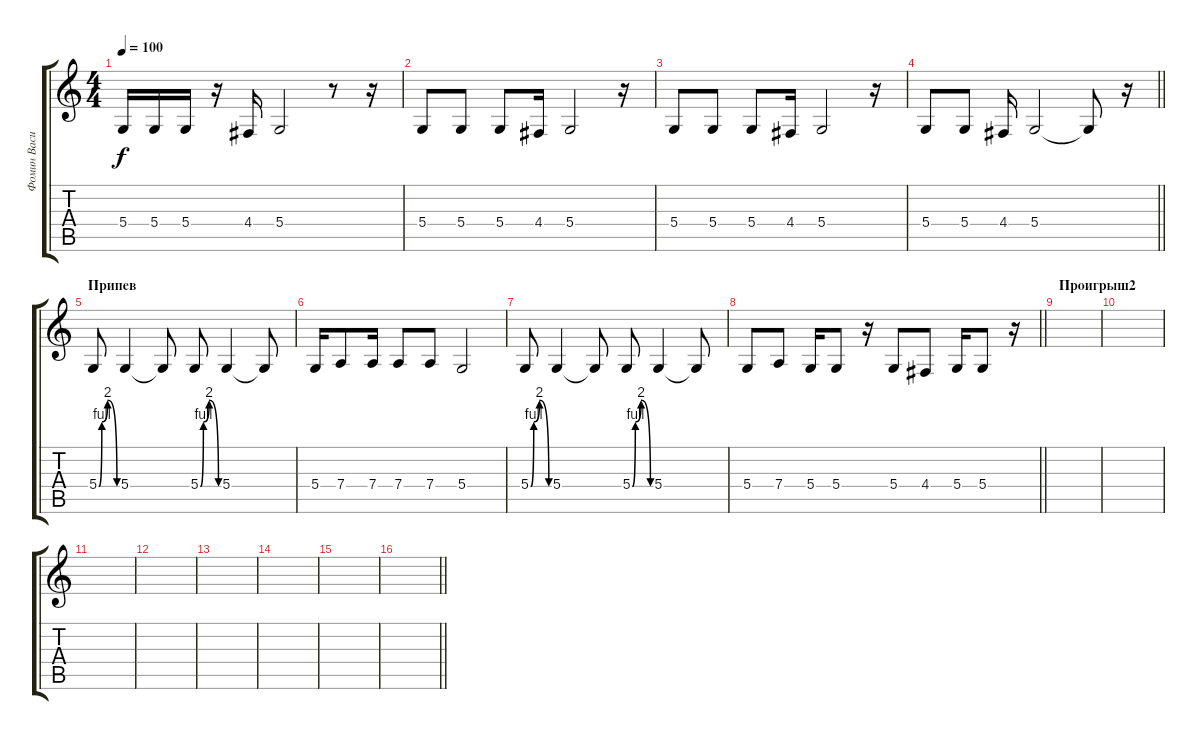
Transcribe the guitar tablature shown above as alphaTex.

\track ("Фомин Василий - вокал" "Фомин Васи") {instrument lead1square}
\staff {score tabs}
\tuning (E4 B3 G3 D3 A2 E2) {hide}
\ts (4 4)
\tempo 100
\clef g2
\ks c
5.4.16{dy f} 5.4.16 5.4.16 r.16 4.4.16 5.4.2 r.8 r.16 |
5.4.8 5.4.8 5.4.8 4.4.16 5.4.2 r.16 |
5.4.8 5.4.8 5.4.8 4.4.16 5.4.2 r.16 |
\barLineRight lightlight
5.4.8 5.4.8 4.4.16 5.4.2 5.4{t}.8 r.16 |
\section ("" "Припев")
5.4{be (custom 0 0 10 4 29 8 60 0)}.8 5.4.4 5.4{t}.8 5.4{be (custom 0 0 10 4 29 8 60 0)}.8 5.4.4 5.4{t}.8 |
5.4.16 7.4.8 7.4.16 7.4.8 7.4.8 5.4.2 |
5.4{be (custom 0 0 10 4 29 8 60 0)}.8 5.4.4 5.4{t}.8 5.4{be (custom 0 0 10 4 29 8 60 0)}.8 5.4.4 5.4{t}.8 |
\barLineRight lightlight
5.4.8 7.4.8 5.4.16 5.4.8 r.16 5.4.8 4.4.8 5.4.16 5.4.8 r.16 |
\section ("" "Проигрыш2")
|
|
|
|
|
|
|
\barLineRight lightlight
